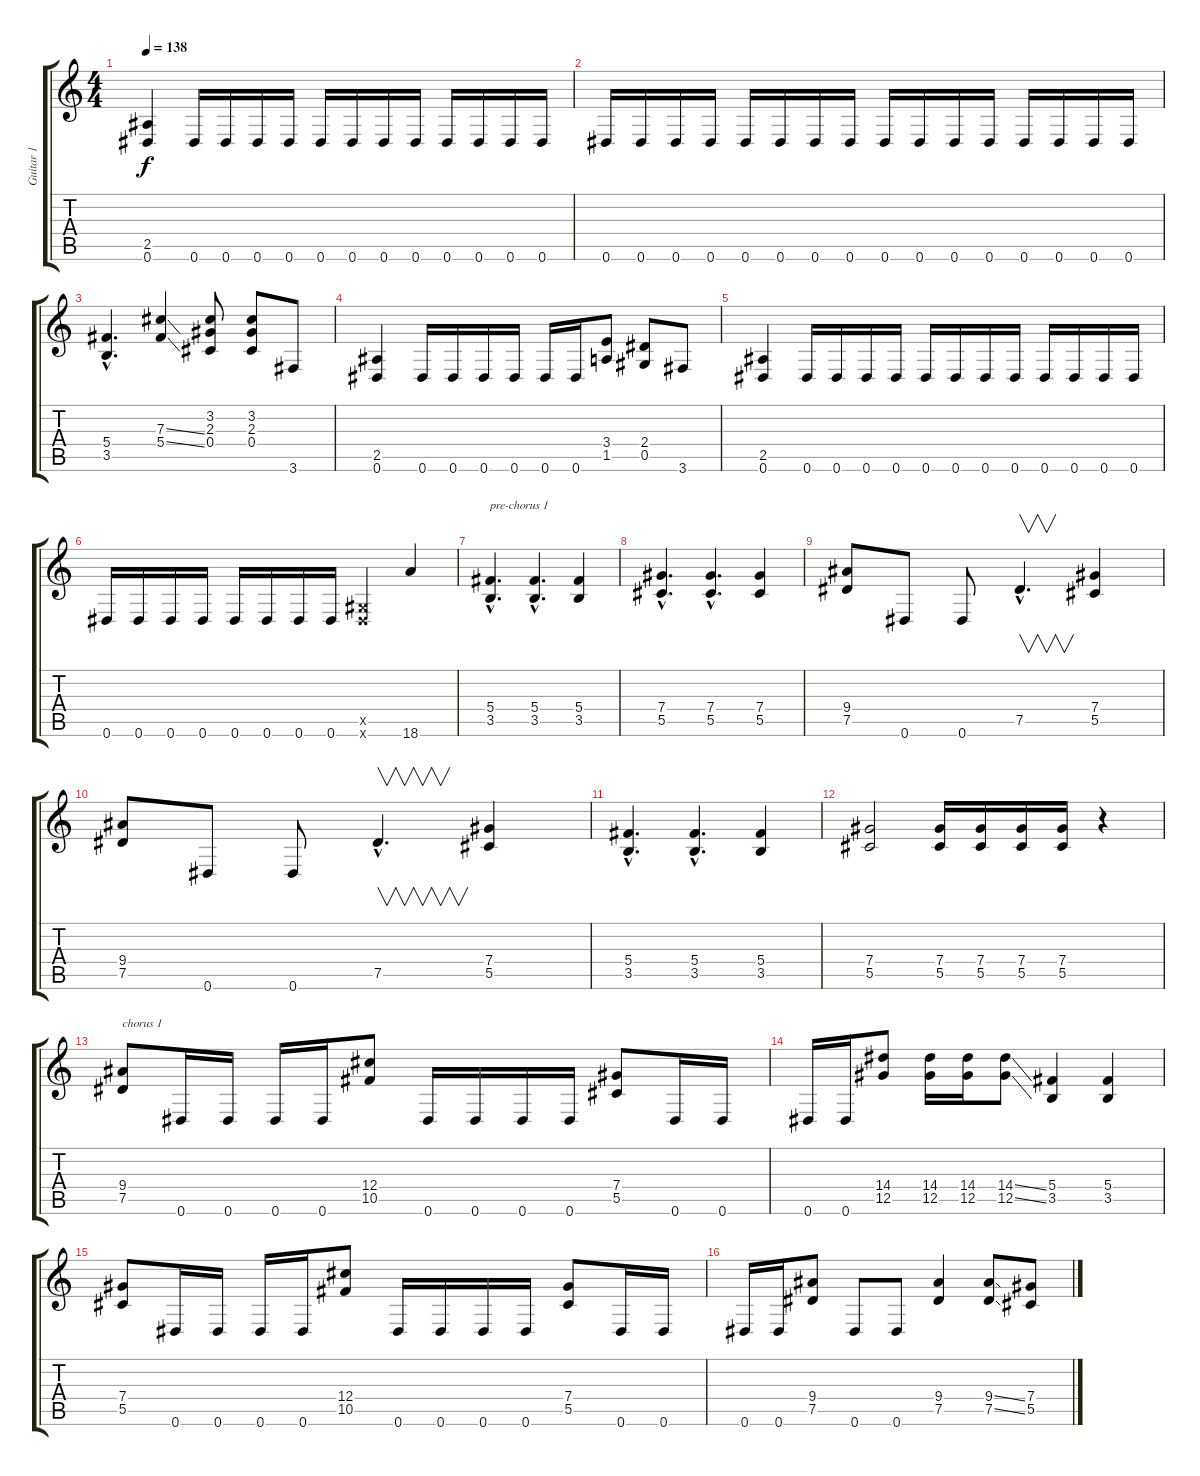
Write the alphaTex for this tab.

\track ("Guitar 1" "Guitar 1") {instrument distortionguitar}
\staff {score tabs}
\tuning (Eb4 Bb3 Gb3 Db3 Ab2 Eb2) {hide}
\ts (4 4)
\tempo 138
\clef g2
\ks c
(2.5 0.6).4{dy f} 0.6.16 0.6.16 0.6.16 0.6.16 0.6.16 0.6.16 0.6.16 0.6.16 0.6.16 0.6.16 0.6.16 0.6.16 |
0.6.16 0.6.16 0.6.16 0.6.16 0.6.16 0.6.16 0.6.16 0.6.16 0.6.16 0.6.16 0.6.16 0.6.16 0.6.16 0.6.16 0.6.16 0.6.16 |
(5.4{hac} 3.5{hac}).4{d} (7.3{ss} 5.4{ss}).4 (3.2 2.3 0.4).8 (3.2 2.3 0.4).8 3.6.8 |
(2.5 0.6).4 0.6.16 0.6.16 0.6.16 0.6.16 0.6.16 0.6.16 (3.4 1.5).8 (2.4 0.5).8 3.6.8 |
(2.5 0.6).4 0.6.16 0.6.16 0.6.16 0.6.16 0.6.16 0.6.16 0.6.16 0.6.16 0.6.16 0.6.16 0.6.16 0.6.16 |
0.6.16 0.6.16 0.6.16 0.6.16 0.6.16 0.6.16 0.6.16 0.6.16 (0.5{x} 0.6{x}).4 18.6.4 |
(5.4{hac} 3.5{hac}).4{d txt "pre-chorus 1"} (5.4{hac} 3.5{hac}).4{d} (5.4 3.5).4 |
(7.4{hac} 5.5{hac}).4{d} (7.4{hac} 5.5{hac}).4{d} (7.4 5.5).4 |
(9.4 7.5).8 0.6.8 0.6.8 7.5{hac}.4{v d} (7.4 5.5).4 |
(9.4 7.5).8 0.6.8 0.6.8 7.5{hac}.4{v d} (7.4 5.5).4 |
(5.4{hac} 3.5{hac}).4{d} (5.4{hac} 3.5{hac}).4{d} (5.4 3.5).4 |
(7.4 5.5).2 (7.4 5.5).16 (7.4 5.5).16 (7.4 5.5).16 (7.4 5.5).16 r.4 |
(9.4 7.5).8{txt "chorus 1"} 0.6.16 0.6.16 0.6.16 0.6.16 (12.4 10.5).8 0.6.16 0.6.16 0.6.16 0.6.16 (7.4 5.5).8 0.6.16 0.6.16 |
0.6.16 0.6.16 (14.4 12.5).8 (14.4 12.5).16 (14.4 12.5).16 (14.4{ss} 12.5{ss}).8 (5.4 3.5).4 (5.4 3.5).4 |
(7.4 5.5).8 0.6.16 0.6.16 0.6.16 0.6.16 (12.4 10.5).8 0.6.16 0.6.16 0.6.16 0.6.16 (7.4 5.5).8 0.6.16 0.6.16 |
0.6.16 0.6.16 (9.4 7.5).8 0.6.8 0.6.8 (9.4 7.5).4 (9.4{ss} 7.5{ss}).8 (7.4 5.5).8
